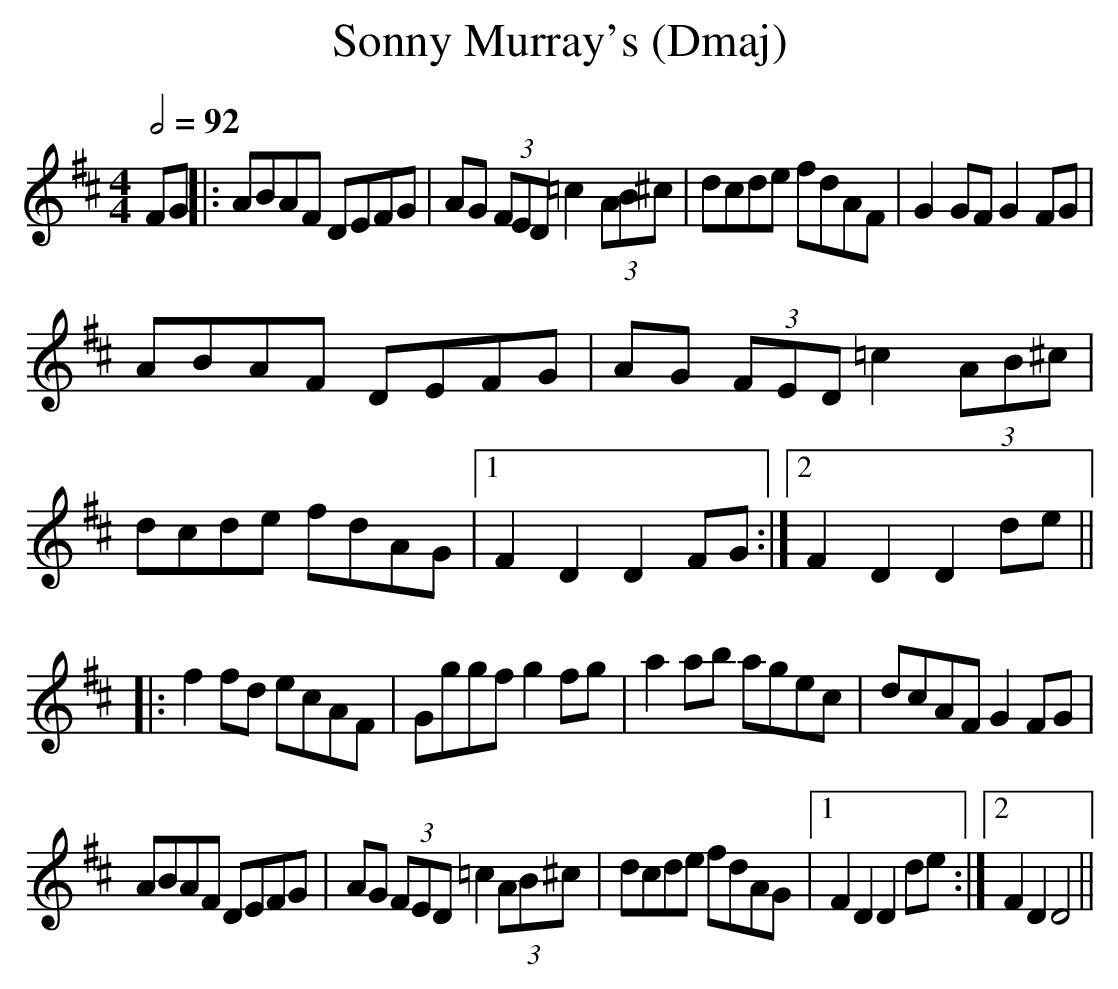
X:1
T:Sonny Murray's (Dmaj)
Q:1/2=92
M:4/4
L:1/8
K:Dmaj
FG|:ABAF DEFG|AG (3FED =c2 (3AB^c|dcde fdAF|G2GF G2FG|
ABAF DEFG|AG (3FED =c2 (3AB^c|dcde fdAG|1F2D2 D2FG:|2F2D2 D2de||
|:f2fd ecAF|Gggf g2fg|a2ab agec|dcAF G2FG|
ABAF DEFG|AG (3FED =c2 (3AB^c|dcde fdAG|1F2D2 D2de:|2F2D2 D4||
